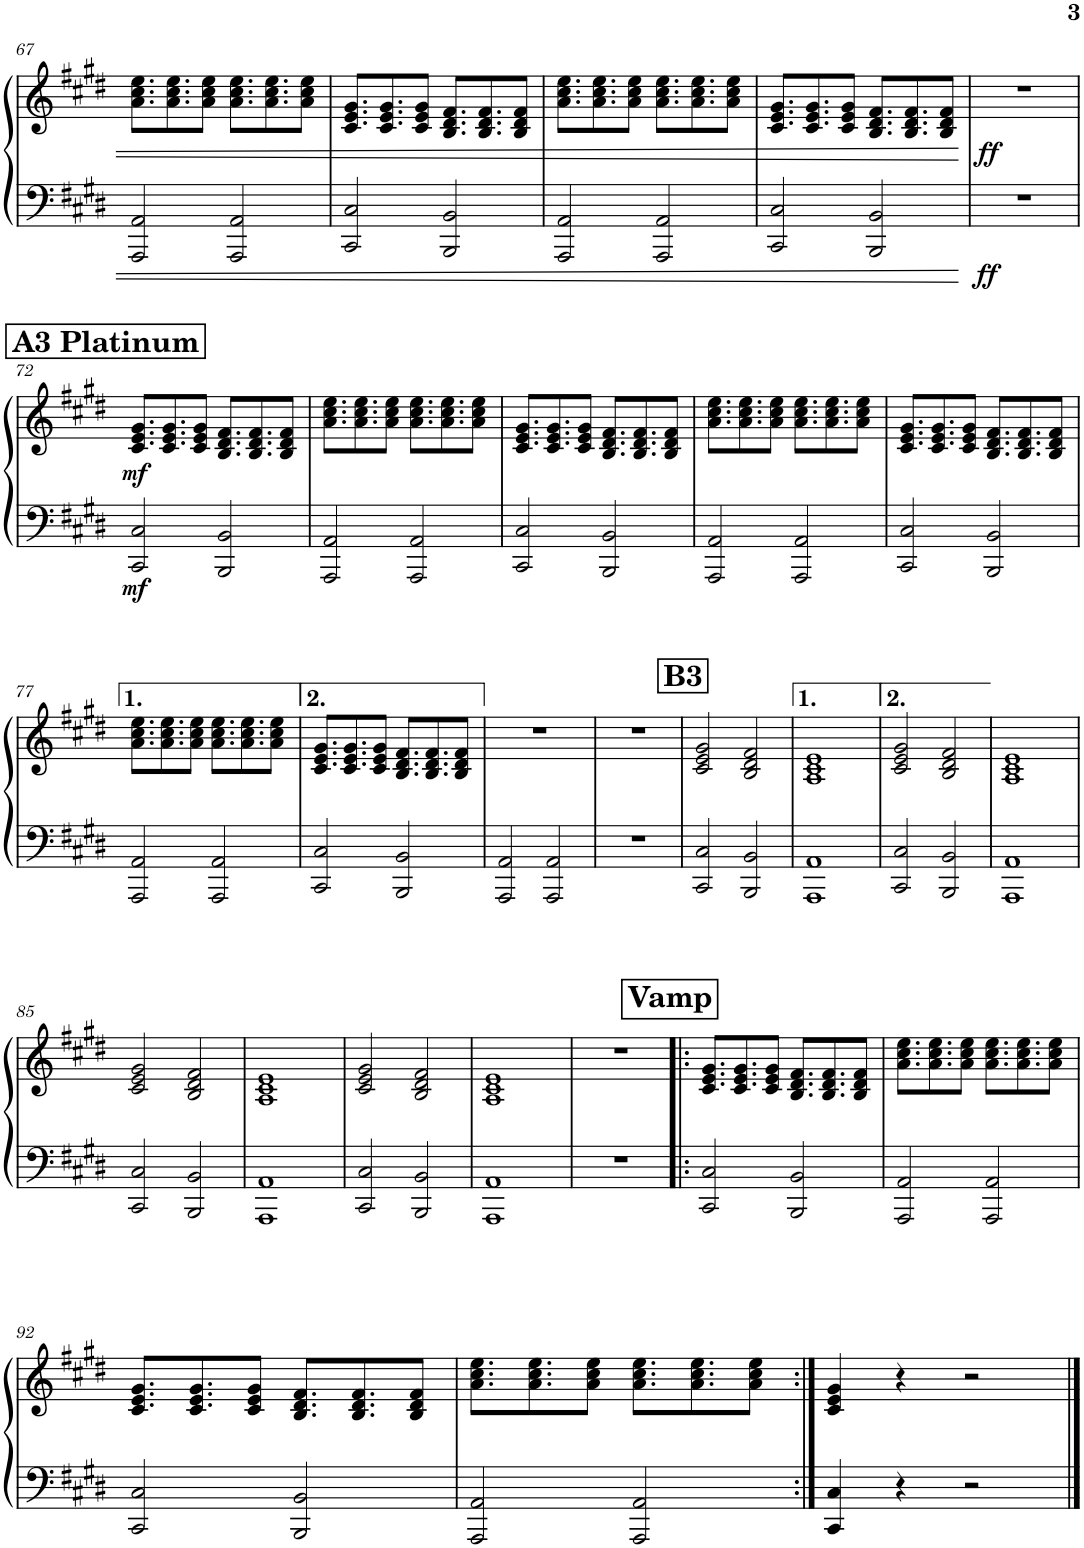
**kern	**kern	**dynam
*part1	*part1	*part1
*staff2	*staff1	*staff1/2
*I"Electric Piano	*	*
*I'El. Pno.	*	*
!!LO:PB:g=z
*clefF4	*clefG2	*
*k[f#c#g#d#]	*k[f#c#g#d#]	*
*M4/4	*M4/4	*
=67	=67	=67
2AAA/ 2AA/	8.a\ 8.cc#\ 8.ee\L	.
.	8.a\ 8.cc#\ 8.ee\	.
.	8a\ 8cc#\ 8ee\J	.
2AAA/ 2AA/	8.a\ 8.cc#\ 8.ee\L	.
.	8.a\ 8.cc#\ 8.ee\	.
.	8a\ 8cc#\ 8ee\J	.
=68	=68	=68
2CC#/ 2C#/	8.c#/ 8.e/ 8.g#/L	.
.	8.c#/ 8.e/ 8.g#/	.
.	8c#/ 8e/ 8g#/J	.
2BBB/ 2BB/	8.B/ 8.d#/ 8.f#/L	.
.	8.B/ 8.d#/ 8.f#/	.
.	8B/ 8d#/ 8f#/J	.
=69	=69	=69
2AAA/ 2AA/	8.a\ 8.cc#\ 8.ee\L	.
.	8.a\ 8.cc#\ 8.ee\	.
.	8a\ 8cc#\ 8ee\J	.
2AAA/ 2AA/	8.a\ 8.cc#\ 8.ee\L	.
.	8.a\ 8.cc#\ 8.ee\	.
.	8a\ 8cc#\ 8ee\J	.
=70	=70	=70
2CC#/ 2C#/	8.c#/ 8.e/ 8.g#/L	.
.	8.c#/ 8.e/ 8.g#/	.
.	8c#/ 8e/ 8g#/J	.
2BBB/ 2BB/	8.B/ 8.d#/ 8.f#/L	.
.	8.B/ 8.d#/ 8.f#/	.
.	8B/ 8d#/ 8f#/J	.
=71	=71	=71
!	!	!LO:DY:b=2
!	!	!LO:DY:n=1:b
1r	1r	ff ff
!!LO:LB:g=z
!!LO:REH:place=s1:a:B:cj:fs=14:t=A3 Platinum
=72	=72	=72
!	!	!LO:DY:b=2
!	!	!LO:DY:n=1:b
2CC#/ 2C#/	8.c#/ 8.e/ 8.g#/L	mf mf
.	8.c#/ 8.e/ 8.g#/	.
.	8c#/ 8e/ 8g#/J	.
2BBB/ 2BB/	8.B/ 8.d#/ 8.f#/L	.
.	8.B/ 8.d#/ 8.f#/	.
.	8B/ 8d#/ 8f#/J	.
=73	=73	=73
2AAA/ 2AA/	8.a\ 8.cc#\ 8.ee\L	.
.	8.a\ 8.cc#\ 8.ee\	.
.	8a\ 8cc#\ 8ee\J	.
2AAA/ 2AA/	8.a\ 8.cc#\ 8.ee\L	.
.	8.a\ 8.cc#\ 8.ee\	.
.	8a\ 8cc#\ 8ee\J	.
=74	=74	=74
2CC#/ 2C#/	8.c#/ 8.e/ 8.g#/L	.
.	8.c#/ 8.e/ 8.g#/	.
.	8c#/ 8e/ 8g#/J	.
2BBB/ 2BB/	8.B/ 8.d#/ 8.f#/L	.
.	8.B/ 8.d#/ 8.f#/	.
.	8B/ 8d#/ 8f#/J	.
=75	=75	=75
2AAA/ 2AA/	8.a\ 8.cc#\ 8.ee\L	.
.	8.a\ 8.cc#\ 8.ee\	.
.	8a\ 8cc#\ 8ee\J	.
2AAA/ 2AA/	8.a\ 8.cc#\ 8.ee\L	.
.	8.a\ 8.cc#\ 8.ee\	.
.	8a\ 8cc#\ 8ee\J	.
=76	=76	=76
2CC#/ 2C#/	8.c#/ 8.e/ 8.g#/L	.
.	8.c#/ 8.e/ 8.g#/	.
.	8c#/ 8e/ 8g#/J	.
2BBB/ 2BB/	8.B/ 8.d#/ 8.f#/L	.
.	8.B/ 8.d#/ 8.f#/	.
.	8B/ 8d#/ 8f#/J	.
!!LO:LB:g=z
=77	=77	=77
2AAA/ 2AA/	8.a\ 8.cc#\ 8.ee\L	.
.	8.a\ 8.cc#\ 8.ee\	.
.	8a\ 8cc#\ 8ee\J	.
2AAA/ 2AA/	8.a\ 8.cc#\ 8.ee\L	.
.	8.a\ 8.cc#\ 8.ee\	.
.	8a\ 8cc#\ 8ee\J	.
=78	=78	=78
2CC#/ 2C#/	8.c#/ 8.e/ 8.g#/L	.
.	8.c#/ 8.e/ 8.g#/	.
.	8c#/ 8e/ 8g#/J	.
2BBB/ 2BB/	8.B/ 8.d#/ 8.f#/L	.
.	8.B/ 8.d#/ 8.f#/	.
.	8B/ 8d#/ 8f#/J	.
=79	=79	=79
2AAA/ 2AA/	1r	.
2AAA/ 2AA/	.	.
=80	=80	=80
1r	1r	.
!!LO:REH:place=s1:a:B:cj:fs=14:t=B3
=81	=81	=81
2CC#/ 2C#/	2c#/ 2e/ 2g#/	.
2BBB/ 2BB/	2B/ 2d#/ 2f#/	.
=82	=82	=82
1AAA 1AA	1A 1c# 1e	.
=83	=83	=83
2CC#/ 2C#/	2c#/ 2e/ 2g#/	.
2BBB/ 2BB/	2B/ 2d#/ 2f#/	.
=84	=84	=84
1AAA 1AA	1A 1c# 1e	.
!!LO:LB:g=z
=85	=85	=85
2CC#/ 2C#/	2c#/ 2e/ 2g#/	.
2BBB/ 2BB/	2B/ 2d#/ 2f#/	.
=86	=86	=86
1AAA 1AA	1A 1c# 1e	.
=87	=87	=87
2CC#/ 2C#/	2c#/ 2e/ 2g#/	.
2BBB/ 2BB/	2B/ 2d#/ 2f#/	.
=88	=88	=88
1AAA 1AA	1A 1c# 1e	.
=89	=89	=89
1r	1r	.
!!LO:REH:place=s1:a:B:cj:fs=14:t=Vamp
=90!|:	=90!|:	=90!|:
2CC#/ 2C#/	8.c#/ 8.e/ 8.g#/L	.
.	8.c#/ 8.e/ 8.g#/	.
.	8c#/ 8e/ 8g#/J	.
2BBB/ 2BB/	8.B/ 8.d#/ 8.f#/L	.
.	8.B/ 8.d#/ 8.f#/	.
.	8B/ 8d#/ 8f#/J	.
=91	=91	=91
2AAA/ 2AA/	8.a\ 8.cc#\ 8.ee\L	.
.	8.a\ 8.cc#\ 8.ee\	.
.	8a\ 8cc#\ 8ee\J	.
2AAA/ 2AA/	8.a\ 8.cc#\ 8.ee\L	.
.	8.a\ 8.cc#\ 8.ee\	.
.	8a\ 8cc#\ 8ee\J	.
!!LO:LB:g=z
=92	=92	=92
2CC#/ 2C#/	8.c#/ 8.e/ 8.g#/L	.
.	8.c#/ 8.e/ 8.g#/	.
.	8c#/ 8e/ 8g#/J	.
2BBB/ 2BB/	8.B/ 8.d#/ 8.f#/L	.
.	8.B/ 8.d#/ 8.f#/	.
.	8B/ 8d#/ 8f#/J	.
=93	=93	=93
2AAA/ 2AA/	8.a\ 8.cc#\ 8.ee\L	.
.	8.a\ 8.cc#\ 8.ee\	.
.	8a\ 8cc#\ 8ee\J	.
2AAA/ 2AA/	8.a\ 8.cc#\ 8.ee\L	.
.	8.a\ 8.cc#\ 8.ee\	.
.	8a\ 8cc#\ 8ee\J	.
=94:|!	=94:|!	=94:|!
4CC#/ 4C#/	4c#/ 4e/ 4g#/	.
4r	4r	.
2r	2r	.
==	==	==
*-	*-	*-
